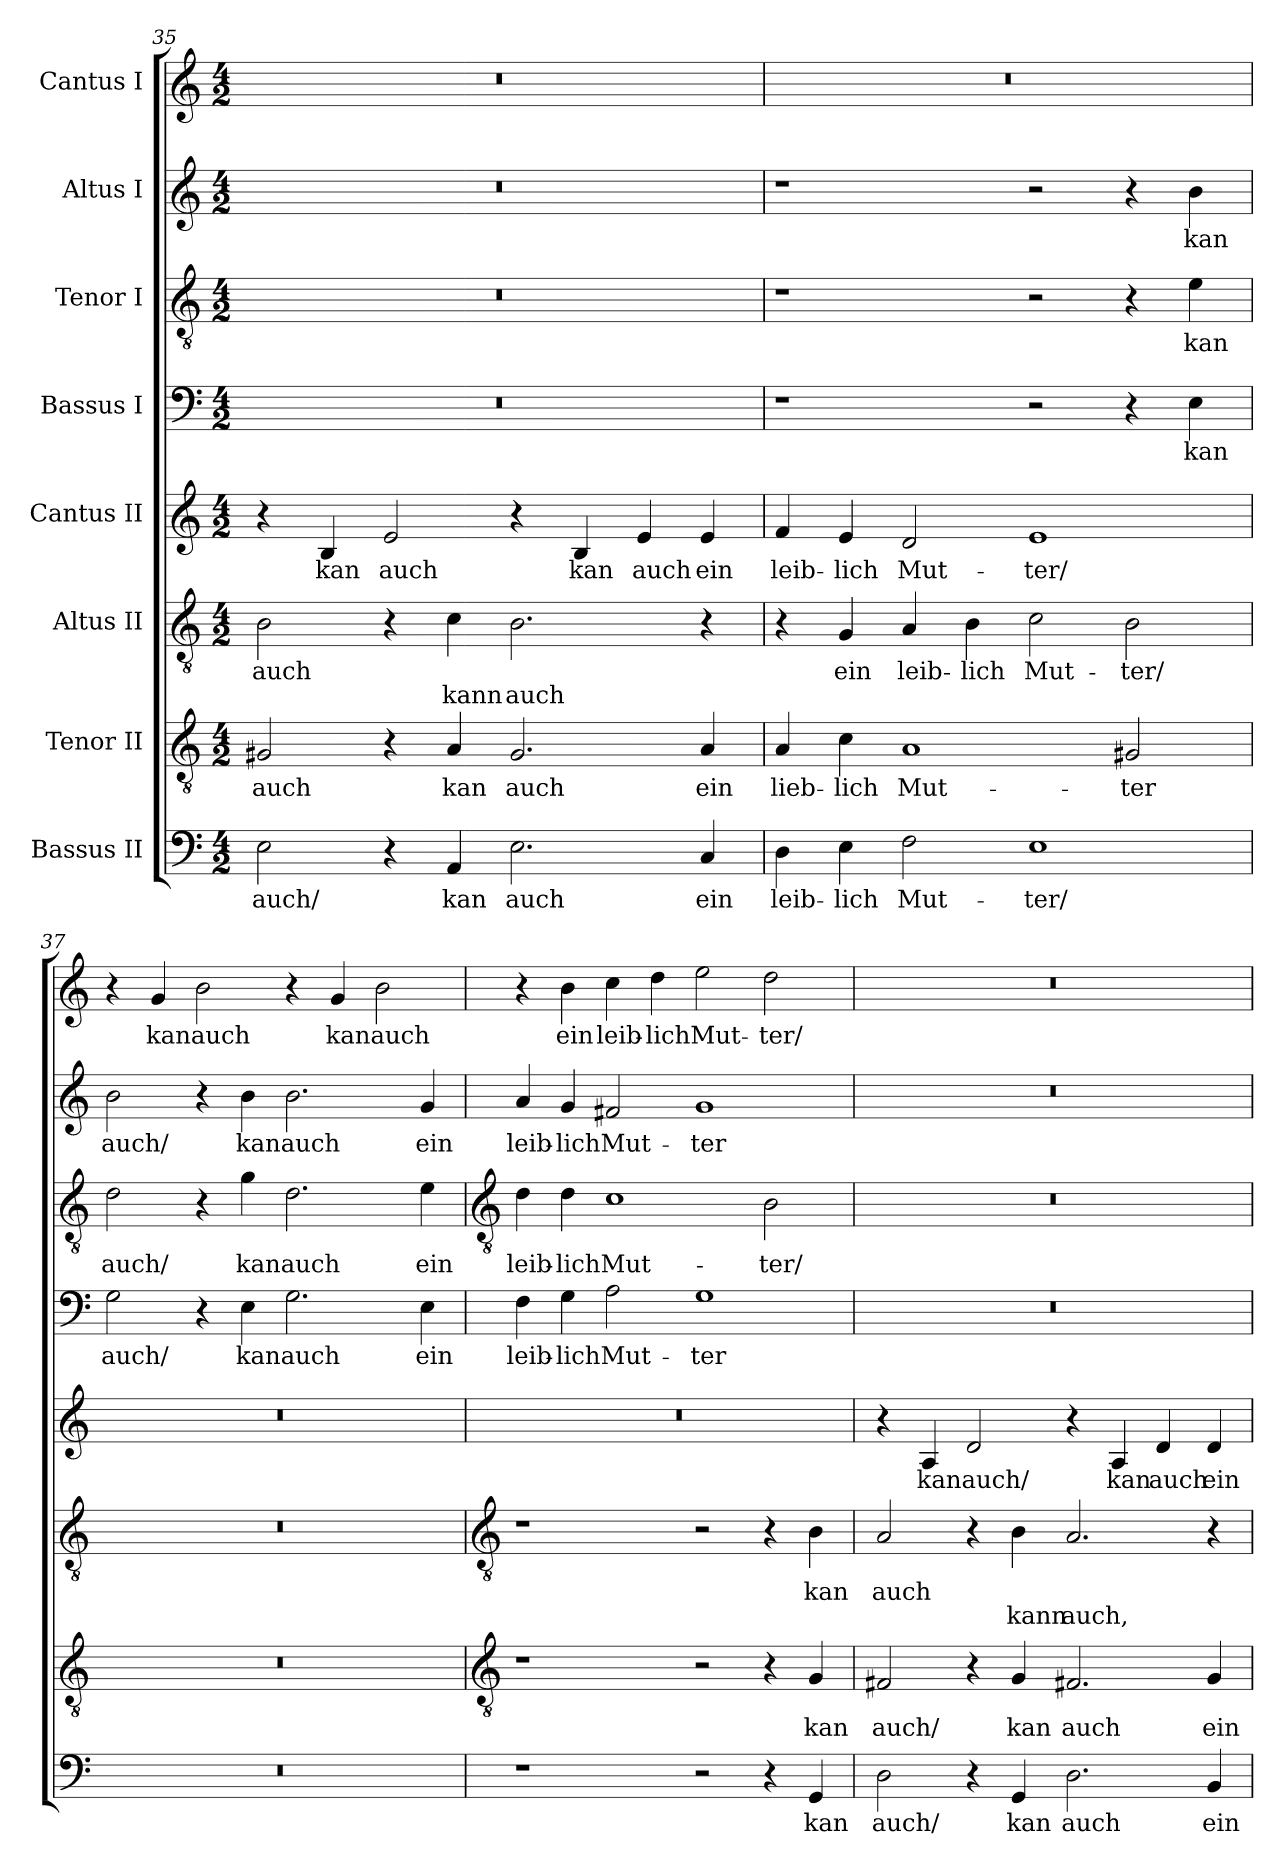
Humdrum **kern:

**kern	**text	**kern	**text	**kern	**text	**text	**kern	**text	**kern	**text	**kern	**text	**kern	**text	**kern	**text
*part8	*part8	*part7	*part7	*part6	*part6	*part6	*part5	*part5	*part4	*part4	*part3	*part3	*part2	*part2	*part1	*part1
*staff8	*staff8	*staff7	*staff7	*staff6	*staff6	*staff6	*staff5	*staff5	*staff4	*staff4	*staff3	*staff3	*staff2	*staff2	*staff1	*staff1
*I"Bassus II	*	*I"Tenor II	*	*I"Altus II	*	*	*I"Cantus II	*	*I"Bassus I	*	*I"Tenor I	*	*I"Altus I	*	*I"Cantus I	*
*clefF4	*	*clefGv2	*	*clefGv2	*	*	*clefG2	*	*clefF4	*	*clefGv2	*	*clefG2	*	*clefG2	*
*k[]	*	*k[]	*	*k[]	*	*	*k[]	*	*k[]	*	*k[]	*	*k[]	*	*k[]	*
*C:	*	*C:	*	*C:	*	*	*C:	*	*C:	*	*C:	*	*C:	*	*C:	*
*M4/2	*	*M4/2	*	*M4/2	*	*	*M4/2	*	*M4/2	*	*M4/2	*	*M4/2	*	*M4/2	*
=35	=35	=35	=35	=35	=35	=35	=35	=35	=35	=35	=35	=35	=35	=35	=35	=35
!	!LO:LY:b	!	!LO:LY:b	!	!LO:LY:b	!	!	!	!	!	!	!	!	!	!	!
2E	auch/	2G#X	auch	2B	auch	.	4r	.	0r	.	0r	.	0r	.	0r	.
!	!	!	!	!	!	!	!	!LO:LY:b	!	!	!	!	!	!	!	!
.	.	.	.	.	.	.	4B	kan	.	.	.	.	.	.	.	.
!	!	!	!	!	!	!	!	!LO:LY:b	!	!	!	!	!	!	!	!
4r	.	4r	.	4r	.	.	2e	auch	.	.	.	.	.	.	.	.
!	!LO:LY:b	!	!LO:LY:b	!	!	!LO:LY:b	!	!	!	!	!	!	!	!	!	!
4AA	kan	4A	kan	4c	.	kann	.	.	.	.	.	.	.	.	.	.
!	!LO:LY:b	!	!LO:LY:b	!	!	!LO:LY:b	!	!	!	!	!	!	!	!	!	!
2.E	auch	2.G#	auch	2.B	.	auch	4r	.	.	.	.	.	.	.	.	.
!	!	!	!	!	!	!	!	!LO:LY:b	!	!	!	!	!	!	!	!
.	.	.	.	.	.	.	4B	kan	.	.	.	.	.	.	.	.
!	!	!	!	!	!	!	!	!LO:LY:b	!	!	!	!	!	!	!	!
.	.	.	.	.	.	.	4e	auch	.	.	.	.	.	.	.	.
!	!LO:LY:b	!	!LO:LY:b	!	!	!	!	!LO:LY:b	!	!	!	!	!	!	!	!
4C	ein	4A	ein	4r	.	.	4e	ein	.	.	.	.	.	.	.	.
=36	=36	=36	=36	=36	=36	=36	=36	=36	=36	=36	=36	=36	=36	=36	=36	=36
!	!LO:LY:b	!	!LO:LY:b	!	!	!	!	!LO:LY:b	!	!	!	!	!	!	!	!
4D	leib-	4A	lieb-	4r	.	.	4f	leib-	1r	.	1r	.	1r	.	0r	.
!	!LO:LY:b	!	!LO:LY:b	!	!LO:LY:b	!	!	!LO:LY:b	!	!	!	!	!	!	!	!
4E	-lich	4c	-lich	4G	ein	.	4e	-lich	.	.	.	.	.	.	.	.
!	!LO:LY:b	!	!LO:LY:b	!	!LO:LY:b	!	!	!LO:LY:b	!	!	!	!	!	!	!	!
2F	Mut-	1A	Mut-	4A	leib-	.	2d	Mut-	.	.	.	.	.	.	.	.
!	!	!	!	!	!LO:LY:b	!	!	!	!	!	!	!	!	!	!	!
.	.	.	.	4B	-lich	.	.	.	.	.	.	.	.	.	.	.
!	!LO:LY:b	!	!	!	!LO:LY:b	!	!	!LO:LY:b	!	!	!	!	!	!	!	!
1E	-ter/	.	.	2c	Mut-	.	1e	-ter/	2r	.	2r	.	2r	.	.	.
!	!	!	!LO:LY:b	!	!LO:LY:b	!	!	!	!	!	!	!	!	!	!	!
.	.	2G#X	-ter	2B	-ter/	.	.	.	4r	.	4r	.	4r	.	.	.
!	!	!	!	!	!	!	!	!	!	!LO:LY:b	!	!LO:LY:b	!	!LO:LY:b	!	!
.	.	.	.	.	.	.	.	.	4E	kan	4e	kan	4b	kan	.	.
=37	=37	=37	=37	=37	=37	=37	=37	=37	=37	=37	=37	=37	=37	=37	=37	=37
!	!	!	!	!	!	!	!	!	!	!LO:LY:b	!	!LO:LY:b	!	!LO:LY:b	!	!
0r	.	0r	.	0r	.	.	0r	.	2G	auch/	2d	auch/	2b	auch/	4r	.
!	!	!	!	!	!	!	!	!	!	!	!	!	!	!	!	!LO:LY:b
.	.	.	.	.	.	.	.	.	.	.	.	.	.	.	4g	kan
!	!	!	!	!	!	!	!	!	!	!	!	!	!	!	!	!LO:LY:b
.	.	.	.	.	.	.	.	.	4r	.	4r	.	4r	.	2b	auch
!	!	!	!	!	!	!	!	!	!	!LO:LY:b	!	!LO:LY:b	!	!LO:LY:b	!	!
.	.	.	.	.	.	.	.	.	4E	kan	4g	kan	4b	kan	.	.
!	!	!	!	!	!	!	!	!	!	!LO:LY:b	!	!LO:LY:b	!	!LO:LY:b	!	!
.	.	.	.	.	.	.	.	.	2.G	auch	2.d	auch	2.b	auch	4r	.
!	!	!	!	!	!	!	!	!	!	!	!	!	!	!	!	!LO:LY:b
.	.	.	.	.	.	.	.	.	.	.	.	.	.	.	4g	kan
!	!	!	!	!	!	!	!	!	!	!	!	!	!	!	!	!LO:LY:b
.	.	.	.	.	.	.	.	.	.	.	.	.	.	.	2b	auch
!	!	!	!	!	!	!	!	!	!	!LO:LY:b	!	!LO:LY:b	!	!LO:LY:b	!	!
.	.	.	.	.	.	.	.	.	4E	ein	4e	ein	4g	ein	.	.
!!LO:LB:g=z
=38	=38	=38	=38	=38	=38	=38	=38	=38	=38	=38	=38	=38	=38	=38	=38	=38
*	*	*clefGv2	*	*clefGv2	*	*	*	*	*	*	*clefGv2	*	*	*	*	*
!	!	!	!	!	!	!	!	!	!	!LO:LY:b	!	!LO:LY:b	!	!LO:LY:b	!	!
1r	.	1r	.	1r	.	.	0r	.	4F	leib-	4d	leib-	4a	leib-	4r	.
!	!	!	!	!	!	!	!	!	!	!LO:LY:b	!	!LO:LY:b	!	!LO:LY:b	!	!LO:LY:b
.	.	.	.	.	.	.	.	.	4G	-lich	4d	-lich	4g	-lich	4b	ein
!	!	!	!	!	!	!	!	!	!	!LO:LY:b	!	!LO:LY:b	!	!LO:LY:b	!	!LO:LY:b
.	.	.	.	.	.	.	.	.	2A	Mut-	1c	Mut-	2f#X	Mut-	4cc	leib-
!	!	!	!	!	!	!	!	!	!	!	!	!	!	!	!	!LO:LY:b
.	.	.	.	.	.	.	.	.	.	.	.	.	.	.	4dd	-lich
!	!	!	!	!	!	!	!	!	!	!LO:LY:b	!	!	!	!LO:LY:b	!	!LO:LY:b
2r	.	2r	.	2r	.	.	.	.	1G	-ter	.	.	1g	-ter	2ee	Mut-
!	!	!	!	!	!	!	!	!	!	!	!	!LO:LY:b	!	!	!	!LO:LY:b
4r	.	4r	.	4r	.	.	.	.	.	.	2B	-ter/	.	.	2dd	-ter/
!	!LO:LY:b	!	!LO:LY:b	!	!LO:LY:b	!	!	!	!	!	!	!	!	!	!	!
4GG	kan	4G	kan	4B	kan	.	.	.	.	.	.	.	.	.	.	.
=39	=39	=39	=39	=39	=39	=39	=39	=39	=39	=39	=39	=39	=39	=39	=39	=39
!	!LO:LY:b	!	!LO:LY:b	!	!LO:LY:b	!	!	!	!	!	!	!	!	!	!	!
2D	auch/	2F#X	auch/	2A	auch	.	4r	.	0r	.	0r	.	0r	.	0r	.
!	!	!	!	!	!	!	!	!LO:LY:b	!	!	!	!	!	!	!	!
.	.	.	.	.	.	.	4A	kan	.	.	.	.	.	.	.	.
!	!	!	!	!	!	!	!	!LO:LY:b	!	!	!	!	!	!	!	!
4r	.	4r	.	4r	.	.	2d	auch/	.	.	.	.	.	.	.	.
!	!LO:LY:b	!	!LO:LY:b	!	!	!LO:LY:b	!	!	!	!	!	!	!	!	!	!
4GG	kan	4G	kan	4B	.	kann	.	.	.	.	.	.	.	.	.	.
!	!LO:LY:b	!	!LO:LY:b	!	!	!LO:LY:b	!	!	!	!	!	!	!	!	!	!
2.D	auch	2.F#X	auch	2.A	.	auch,	4r	.	.	.	.	.	.	.	.	.
!	!	!	!	!	!	!	!	!LO:LY:b	!	!	!	!	!	!	!	!
.	.	.	.	.	.	.	4A	kan	.	.	.	.	.	.	.	.
!	!	!	!	!	!	!	!	!LO:LY:b	!	!	!	!	!	!	!	!
.	.	.	.	.	.	.	4d	auch	.	.	.	.	.	.	.	.
!	!LO:LY:b	!	!LO:LY:b	!	!	!	!	!LO:LY:b	!	!	!	!	!	!	!	!
4BB	ein	4G	ein	4r	.	.	4d	ein	.	.	.	.	.	.	.	.
=	=	=	=	=	=	=	=	=	=	=	=	=	=	=	=	=
*-	*-	*-	*-	*-	*-	*-	*-	*-	*-	*-	*-	*-	*-	*-	*-	*-
